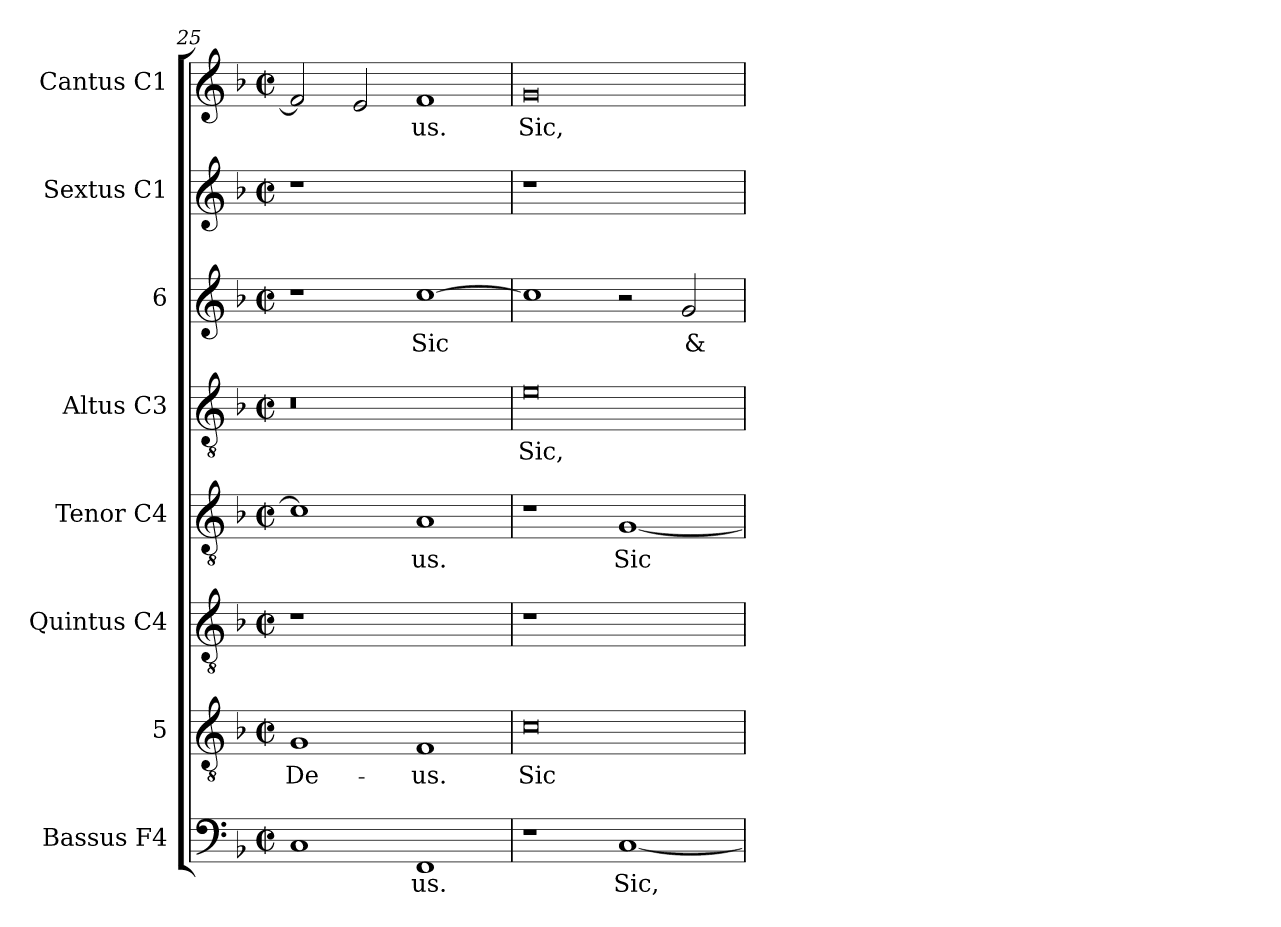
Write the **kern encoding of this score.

**kern	**text	**kern	**text	**kern	**kern	**text	**kern	**text	**kern	**text	**kern	**kern	**text
*part8	*part8	*part7	*part7	*part6	*part5	*part5	*part4	*part4	*part3	*part3	*part2	*part1	*part1
*staff8	*staff8	*staff7	*staff7	*staff6	*staff5	*staff5	*staff4	*staff4	*staff3	*staff3	*staff2	*staff1	*staff1
*I"Bassus  F4	*	*I"5	*	*I"Quintus  C4	*I"Tenor  C4	*	*I"Altus  C3	*	*I"6	*	*I"Sextus  C1	*I"Cantus  C1	*
*I'B	*	*	*	*	*I'T	*	*I'A	*	*	*	*	*I'C	*
*clefF4	*	*clefGv2	*	*clefGv2	*clefGv2	*	*clefGv2	*	*clefG2	*	*clefG2	*clefG2	*
*k[b-]	*	*k[b-]	*	*k[b-]	*k[b-]	*	*k[b-]	*	*k[b-]	*	*k[b-]	*k[b-]	*
*F:	*	*F:	*	*F:	*F:	*	*F:	*	*F:	*	*F:	*F:	*
*M2/2	*	*M2/2	*	*M2/2	*M2/2	*	*M2/2	*	*M2/2	*	*M2/2	*M2/2	*
*met(c|)	*	*met(c|)	*	*met(c|)	*met(c|)	*	*met(c|)	*	*met(c|)	*	*met(c|)	*met(c|)	*
=25	=25	=25	=25	=25	=25	=25	=25	=25	=25	=25	=25	=25	=25
!	!LO:LY:b:cj	!	!LO:LY:b:cj	!	!	!LO:LY:b:cj	!	!	!	!	!	!	!LO:LY:b:cj
1C	--	1G	De-	1r	1c]	--	0r	.	1r	.	1r	2f/]	--
!	!	!	!	!	!	!	!	!	!	!	!	!	!LO:LY:b:cj
.	.	.	.	.	.	.	.	.	.	.	.	2e/	--
!	!LO:LY:b:cj	!	!LO:LY:b:cj	!	!	!LO:LY:b:cj	!	!	!	!LO:LY:b:cj	!	!	!LO:LY:b:cj
1FF	-us.	1F	-us.	1ryy	1A	-us.	.	.	[<1cc	Sic	1ryy	1f	-us.
!!LO:PB:g=z
=26	=26	=26	=26	=26	=26	=26	=26	=26	=26	=26	=26	=26	=26
!	!	!	!LO:LY:b:cj	!	!	!	!	!LO:LY:b:cj	!	!LO:LY:b:cj	!	!	!LO:LY:b:cj
1r	.	0c	Sic	1r	1r	.	0e	Sic,	1cc]	.	1r	0g	Sic,
!	!LO:LY:b:cj	!	!	!	!	!LO:LY:b:cj	!	!	!	!	!	!	!
[<1C	Sic,	.	.	1ryy	[<1G	Sic	.	.	2r	.	1ryy	.	.
!	!	!	!	!	!	!	!	!	!	!LO:LY:b:cj	!	!	!
.	.	.	.	.	.	.	.	.	2g/	&	.	.	.
=	=	=	=	=	=	=	=	=	=	=	=	=	=
*-	*-	*-	*-	*-	*-	*-	*-	*-	*-	*-	*-	*-	*-
